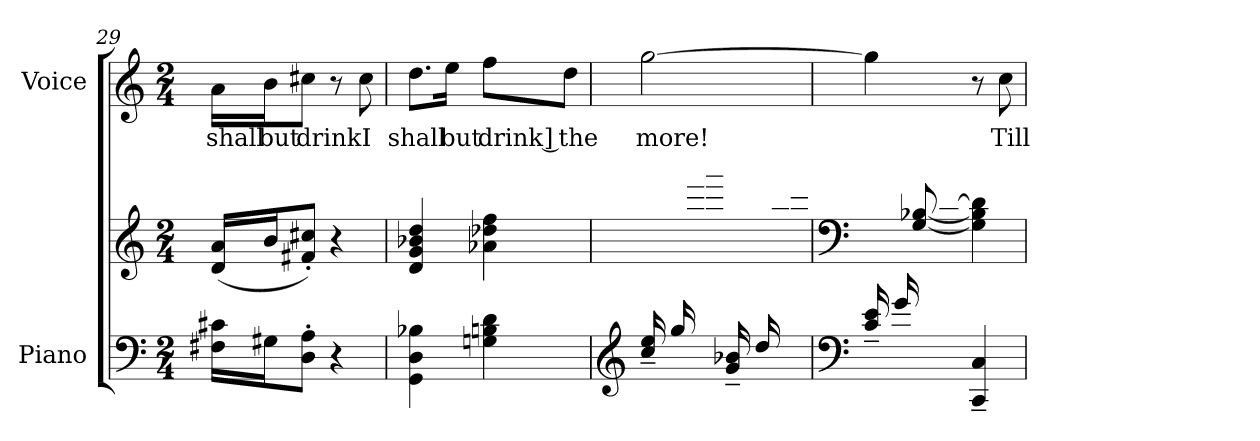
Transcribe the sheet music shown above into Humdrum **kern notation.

**kern	**kern	**kern	**text
*part2	*part2	*part1	*part1
*staff3	*staff2	*staff1	*staff1
*I"Piano	*	*I"Voice	*
*I'Pno.	*	*I'Voice	*
*clefF4	*clefG2	*clefG2	*
*k[]	*k[]	*k[]	*
*M2/4	*M2/4	*M2/4	*
=29	=29	=29	=29
!	!	!	!LO:LY:b:color=#000000
16F#Xi\ 16c#XiLL	(16di/ 16aiLL	16ai\LL	shall
!	!	!	!LO:LY:b:color=#000000
16G#Xi\J	16bi/J	16bi\J	but
!	!	!	!LO:LY:b:color=#000000
8Di\' 8Ai'J	8f#Xi/' 8cc#Xi'J)	8cc#Xi\J	drink
4r	4r	8r	.
!	!	!	!LO:LY:b:color=#000000
.	.	8cc#i\	I
=30	=30	=30	=30
!	!	!	!LO:LY:b:color=#000000
4GGi\ 4Di 4B-Xi	4di/ 4gi 4b-Xi 4ddi	8.ddi\L	shall
!	!	!	!LO:LY:b:color=#000000
.	.	16eei\Jk	but
!	!	!	!LO:LY:b:color=#000000
4Gni\ 4Bni 4di	4a-Xi\ 4dd-Xi 4ffi	8ffi\L	drink ]
!	!	!	!LO:LY:b:color=#000000
.	.	8ddi\J	the
=31	=31	=31	=31
*clefG2	*	*	*
!	!LO:N:vis=1	!	!
*	*^	*	*
!	!	!	!	!LO:LY:b:color=#000000
16cci/~ 16eei~LL	2ryy	8ryy	[>2ggi\	more!
16ggi/	.	.	.	.
8ryy	.	16ccci\ 16eeei	.	.
.	.	16gggi\JJ	.	.
16gi/~ 16b-Xi~LL	.	8ryy	.	.
16ddi/	.	.	.	.
8ryy	.	16ggi\ 16bb-Xi	.	.
.	.	16dddi\JJ	.	.
!!LO:PB:g=z
=32	=32	=32	=32	=32
*clefF4	*clefF4	*	*	*
*^	*	*	*	*
16ci/~ 16ei~LL	4ryy	8ryy	8ryy	4ggi\]	.
16gi/	.	.	.	.	.
4.ryy	.	16Gi\~ 16B-Xi~	[<8Gi/ [<8B-i	.	.
.	.	[>16di\JJ	.	.	.
.	4CCi/~ 4Ci~	4Gi\] 4B-i] 4di]	4ryy	8r	.
!	!	!	!	!	!LO:LY:b:color=#000000
.	.	.	.	8cci\	Till
*v	*v	*	*	*	*
*	*v	*v	*	*
=	=	=	=
*-	*-	*-	*-
